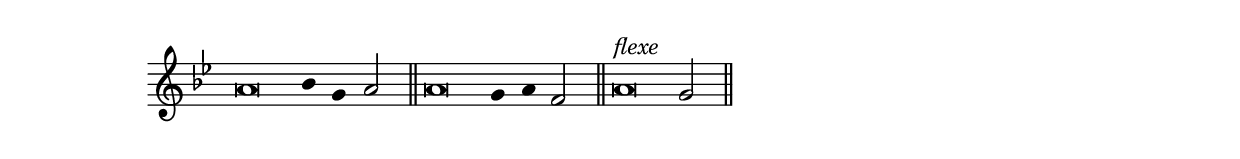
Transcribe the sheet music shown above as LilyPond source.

% DO NOT EDIT this file manually; it is automatically
% generated from Documentation/snippets/new
% Make any changes in Documentation/snippets/new/
% and then run scripts/auxiliar/makelsr.py
%
% This file is in the public domain.
%% Note: this file works from version 2.15.15
\version "2.15.15"

\header {
  lsrtags = "rhythms, vocal-music, ancient-notation, contexts-and-engravers"

  texidoc = "
This form of notation is used for the chant of the Psalms, where verses
aren't always the same length.

"
  doctitle = "Chant or psalms notation"
} % begin verbatim


stemOn = { \revert Staff.Stem #'transparent \revert Staff.Flag #'transparent }
stemOff = { \override Staff.Stem #'transparent = ##t \override Staff.Flag #'transparent = ##t }

\score {
  \new Staff \with { \remove "Time_signature_engraver" }
  {
    \key g \minor
    \cadenzaOn
    \stemOff a'\breve bes'4 g'4
    \stemOn a'2 \bar "||"
    \stemOff a'\breve g'4 a'4
    \stemOn f'2 \bar "||"
    \stemOff a'\breve^\markup { \italic flexe }
    \stemOn g'2 \bar "||"
  }
}
